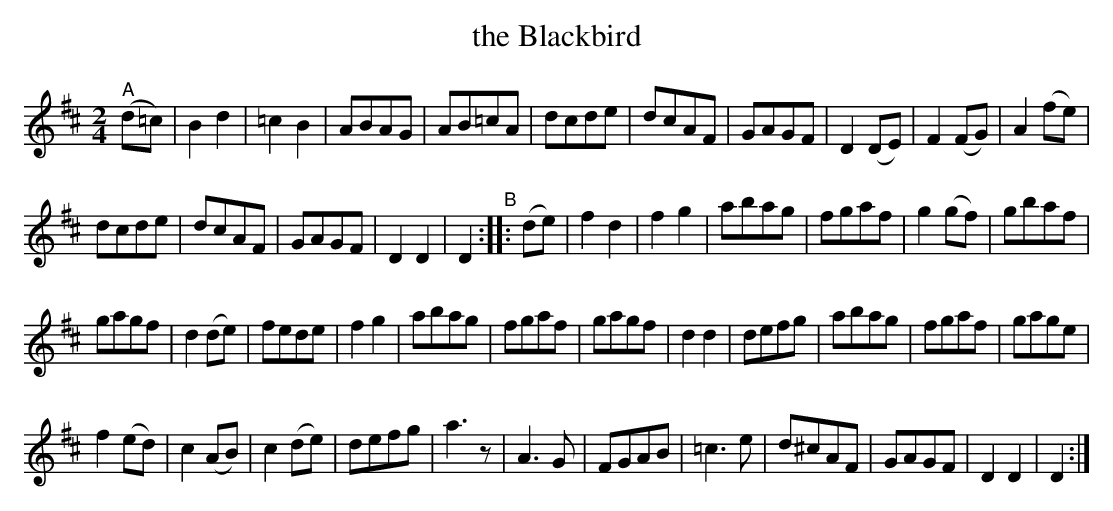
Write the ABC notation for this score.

X:1
T: the Blackbird
M: 2/4
L: 1/8
K: D
"^A"(d=c) | B2d2 | =c2B2 | ABAG | AB=cA | dcde | dcAF | GAGF | D2(DE) | F2(FG) | A2(fe) |
dcde | dcAF | GAGF | D2D2 | D2 "^B":: (de) | f2d2 | f2g2 | abag | fgaf | g2(gf) | gbaf |
gagf | d2(de) | fede | f2g2 | abag | fgaf | gagf | d2d2 | defg | abag | fgaf | gage |
f2(ed) | c2(AB) | c2(de) | defg | a3 z | A3G | FGAB | =c3e | d^cAF | GAGF | D2D2 | D2 :|
